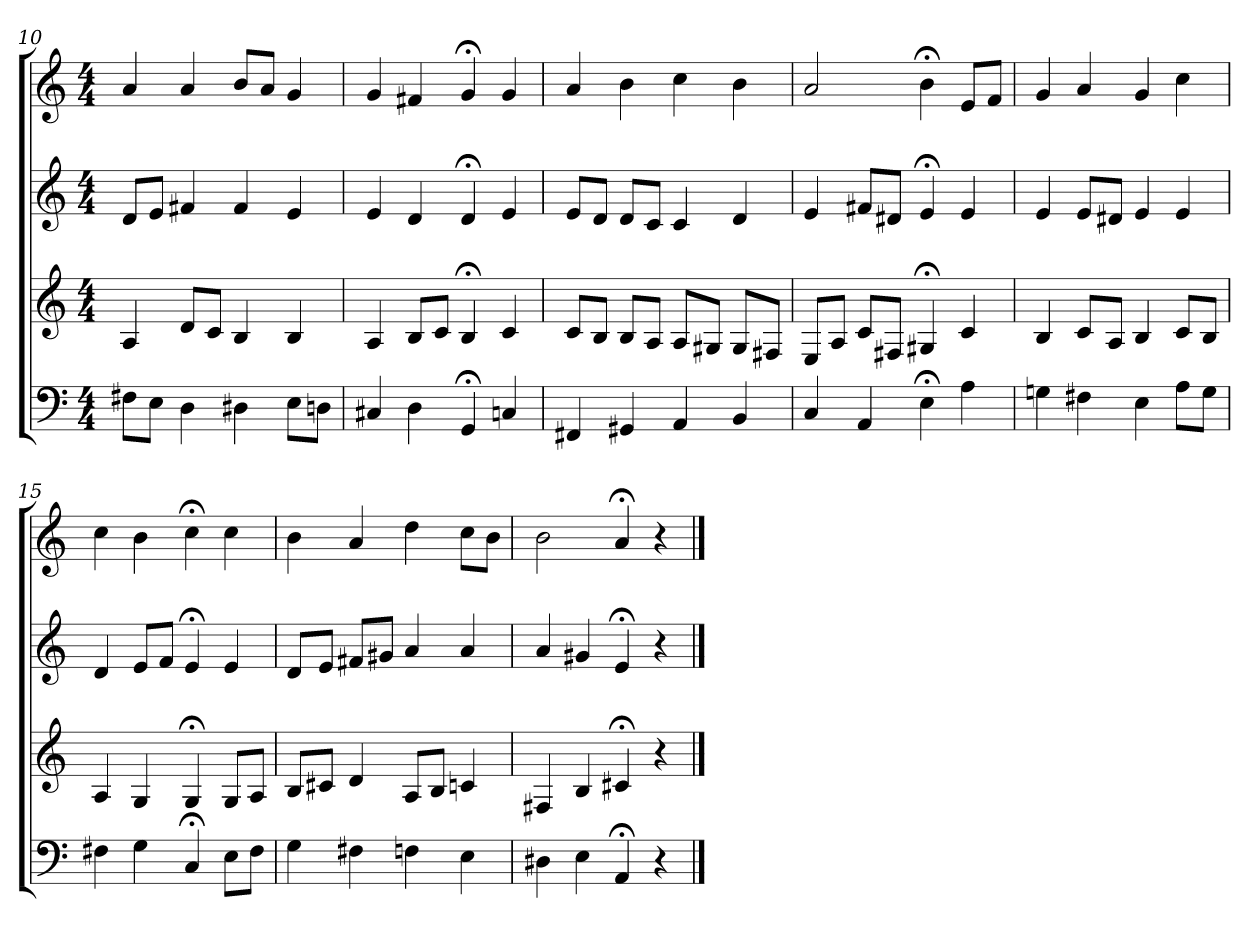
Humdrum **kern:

**kern	**kern	**kern	**kern
*part4	*part3	*part2	*part1
*staff4	*staff3	*staff2	*staff1
*clefF4	*clefG2	*clefG2	*clefG2
*k[]	*k[]	*k[]	*k[]
*C:	*C:	*C:	*a:
*M4/4	*M4/4	*M4/4	*M4/4
=10	=10	=10	=10
8F#X\L	4A	8d/L	4a
8E\J	.	8e/J	.
4D	8d/L	4f#X	4a
.	8c/J	.	.
4D#X	4B	4f#	8b/L
.	.	.	8a/J
8E\L	4B	4e	4g
8Dn\J	.	.	.
=11	=11	=11	=11
4C#X	4A	4e	4g
4D	8B/L	4d	4f#X
.	8c/J	.	.
4GG;<	4B;<	4d;<	4g;<
4Cn	4c	4e	4g
=12	=12	=12	=12
4FF#X	8c/L	8e/L	4a
.	8B/J	8d/J	.
4GG#X	8B/L	8d/L	4b
.	8A/J	8c/J	.
4AA	8A/L	4c	4cc
.	8G#X/J	.	.
4BB	8G#/L	4d	4b
.	8F#X/J	.	.
=13	=13	=13	=13
4C	8E/L	4e	2a
.	8A/J	.	.
4AA	8c/L	8f#X/L	.
.	8F#X/J	8d#X/J	.
4E;<	4G#X;<	4e;<	4b;<
4A	4c	4e	8e/L
.	.	.	8f/J
=14	=14	=14	=14
4Gn	4B	4e	4g
4F#X	8c/L	8e/L	4a
.	8A/J	8d#X/J	.
4E	4B	4e	4g
8A\L	8c/L	4e	4cc
8G\J	8B/J	.	.
=15	=15	=15	=15
4F#X	4A	4d	4cc
4G	4G	8e/L	4b
.	.	8f/J	.
4C;<	4G;<	4e;<	4cc;<
8E\L	8G/L	4e	4cc
8F#\J	8A/J	.	.
=16	=16	=16	=16
4G	8B/L	8d/L	4b
.	8c#X/J	8e/J	.
4F#X	4d	8f#X/L	4a
.	.	8g#X/J	.
4Fn	8A/L	4a	4dd
.	8B/J	.	.
4E	4cn	4a	8cc\L
.	.	.	8b\J
=17	=17	=17	=17
4D#X	4F#X	4a	2b
4E	4B	4g#X	.
4AA;<	4c#X;<	4e;<	4a;<
4r	4r	4r	4r
==	==	==	==
*-	*-	*-	*-
